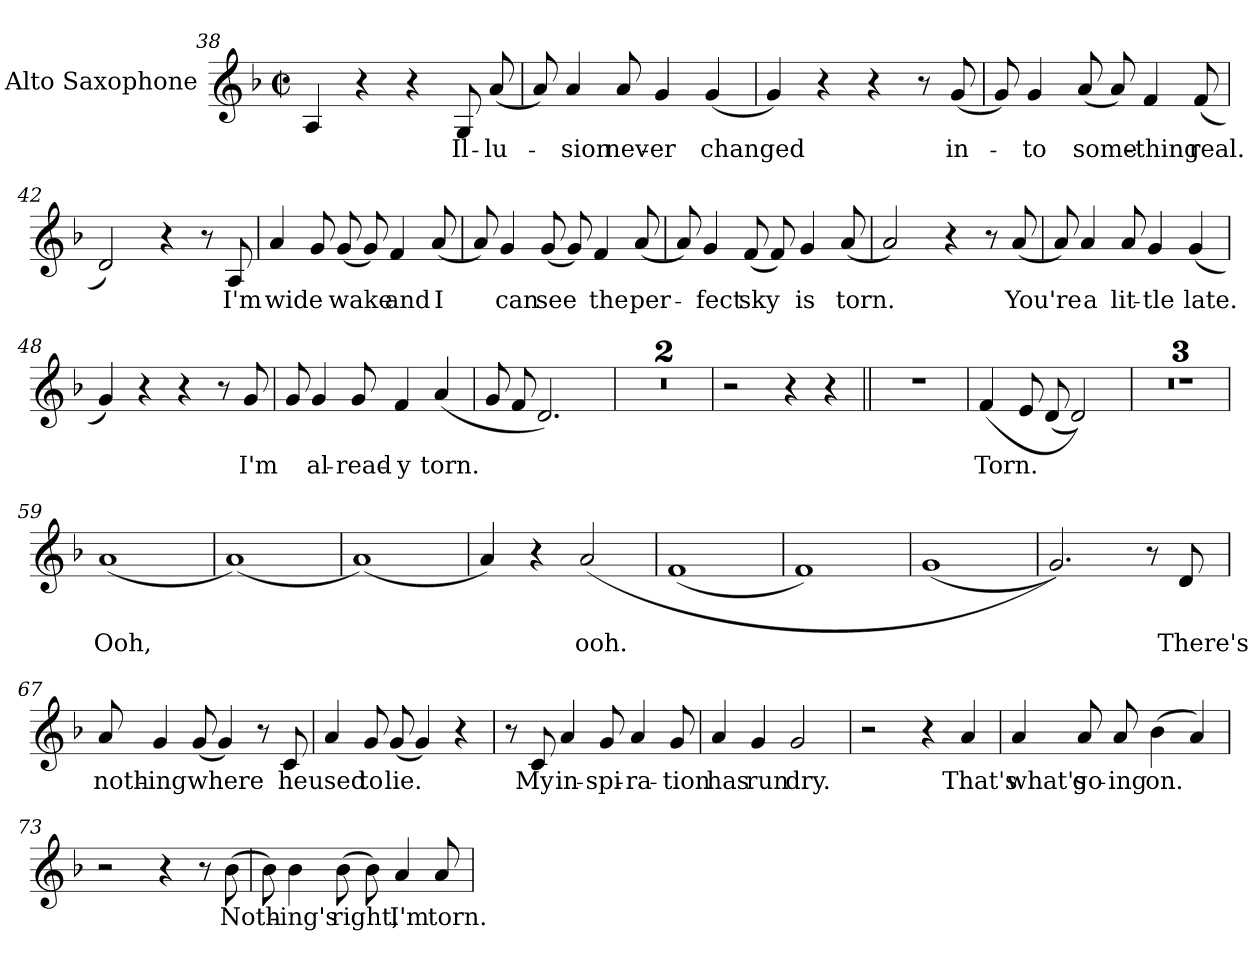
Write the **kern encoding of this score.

**kern	**text
*part1	*part1
*staff1	*staff1
*I"Alto Saxophone	*
*I'Alto Sax.	*
*clefG2	*
*k[b-]	*
*F:	*
*M2/2	*
*met(c|)	*
=38	=38
4A	.
4r	.
4r	.
8GL	-Il-
(8a	-lu-
=39	=39
8aL)	.
4a	-sion
8a	-nev-
4g	-er
(4g	-changed
=40	=40
4g)	.
4r	.
4r	.
8r	.
(8g	-in-
!!LO:LB:g=z
=41	=41
8gL)	.
4g	-to
(8a	-some-
8aL)	.
4f	-thing
(8f	-real.
=42	=42
2d)	.
4r	.
8r	.
8A	-I'm
=43	=43
4a	-wide
8gL	.
(8g	-wake
8gL)	.
4f	-and
(8a	-I
=44	=44
8aL)	.
4g	-can
(8g	-see
8gL)	.
4f	-the
(8a	-per-
!!LO:LB:g=z
=45	=45
8aL)	.
4g	-fect
(8f	-sky
8fL)	.
4g	-is
(8a	-torn.
=46	=46
2a)	.
4r	.
8r	.
(8a	-You're
=47	=47
8aL)	.
4a	-a
8a	-lit-
4g	-tle
(4g	-late.
=48	=48
4g)	.
4r	.
4r	.
8r	.
8g	-I'm
!!LO:LB:g=z
=49	=49
8gL	.
4g	-al-
8g	-read-
4f	-y
(4a	-torn.
=50	=50
8gL	.
8f	.
2.d)	.
=51	=51
1r	.
=52	=52
1r	.
=53	=53
2r	.
4r	.
4r	.
!!LO:LB:g=z
=54||	=54||
1r	.
=55	=55
(4f	-Torn.
8eL	.
(8d	.
2d))	.
=56	=56
1r	.
=57	=57
1r	.
!!LO:LB:g=z
=58	=58
1r	.
=59	=59
(1a	-Ooh,
=60	=60
(1a)	.
=61	=61
(1a)	.
!!LO:LB:g=z
=62	=62
4a)	.
4r	.
(2a	-ooh.
=63	=63
(1f	.
=64	=64
1f)	.
=65	=65
(1g	.
!!LO:LB:g=z
=66	=66
2.g))	.
8r	.
8d	-There's
=67	=67
8aL	-noth-
4g	-ing
(8g	-where
4g)	.
8r	.
8c	-he
=68	=68
4a	-used
8gL	-to
(8g	-lie.
4g)	.
4r	.
=69	=69
8r	.
8c	-My
4a	-in-
8gL	-spi-
4a	-ra-
8g	-tion
!!LO:LB:g=z
=70	=70
4a	-has
4g	-run
2g	-dry.
=71	=71
2r	.
4r	.
4a	-That's
=72	=72
4a	-what's
8aL	-go-
8a	-ing
(4b-	-on.
4a)	.
=73	=73
2r	.
4r	.
8r	.
(8b-	-Noth-
!!LO:LB:g=z
=74	=74
8b-L)	.
4b-	-ing's
(8b-	-right,
8b-L)	.
4a	-I'm
8a	-torn.
=	=
*-	*-
